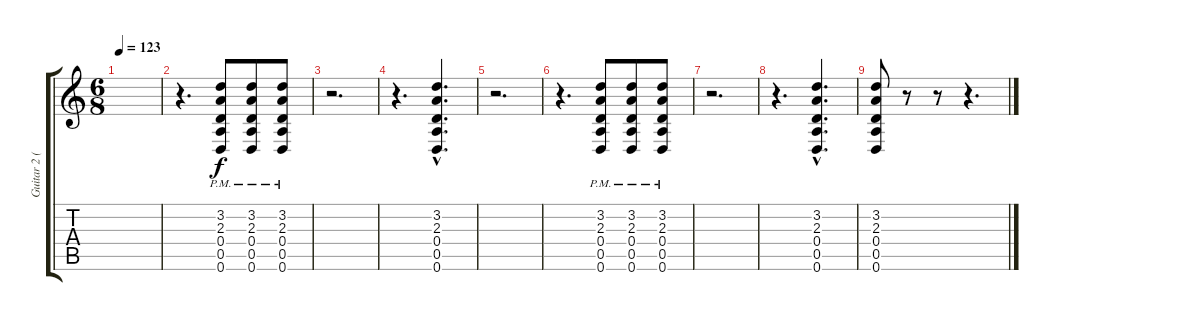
\track ("Guitar 2 (double)" "Guitar 2 (") {instrument distortionguitar}
\staff {score tabs}
\tuning (E4 B3 G3 D3 A2 D2) {hide}
\ts (6 8)
\tempo 123
\clef g2
\ks c
|
r.4{d} (3.2{pm} 2.3{pm} 0.4{pm} 0.5{pm} 0.6{pm}).8 (3.2{pm} 2.3{pm} 0.4{pm} 0.5{pm} 0.6{pm}).8 (3.2{pm} 2.3{pm} 0.4{pm} 0.5{pm} 0.6{pm}).8 |
r.2{d} |
r.4{d} (3.2{hac} 2.3{hac} 0.4{hac} 0.5{hac} 0.6{hac}).4{d} |
r.2{d} |
r.4{d} (3.2{pm} 2.3{pm} 0.4{pm} 0.5{pm} 0.6{pm}).8 (3.2{pm} 2.3{pm} 0.4{pm} 0.5{pm} 0.6{pm}).8 (3.2{pm} 2.3{pm} 0.4{pm} 0.5{pm} 0.6{pm}).8 |
r.2{d} |
r.4{d} (3.2{hac} 2.3{hac} 0.4{hac} 0.5{hac} 0.6{hac}).4{d} |
(3.2 2.3 0.4 0.5 0.6).8 r.8 r.8 r.4{d}
